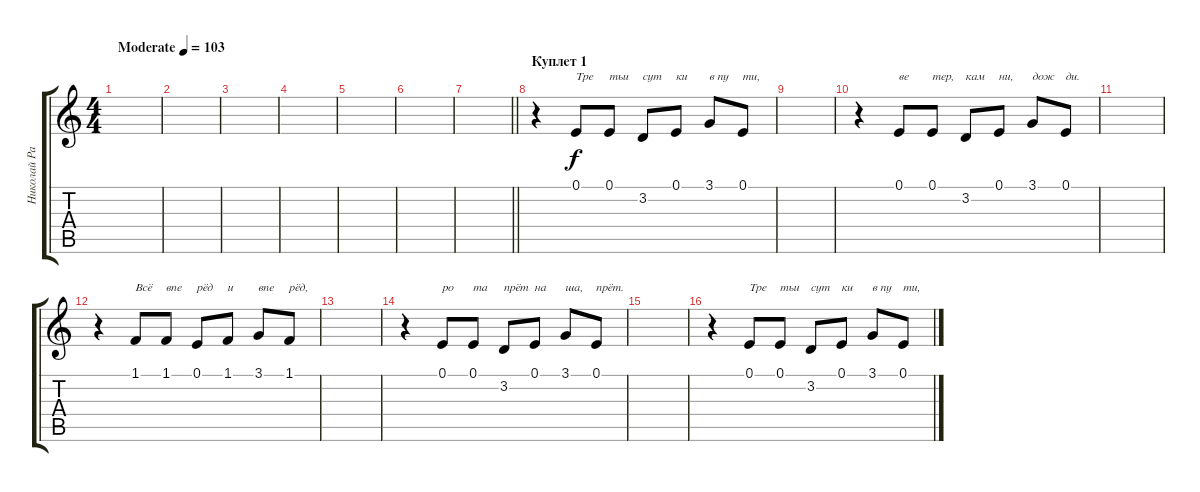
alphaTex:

\track ("Николай Расторгуев (вокал) + текст песни" "Николай Ра") {instrument lead6voice}
\staff {score tabs}
\tuning (E4 B3 G3 D3 A2 E2) {hide}
\ts (4 4)
\tempo (103 "Moderate")
\clef g2
\ks c
|
|
|
|
|
|
\barLineRight lightlight
|
\section ("" "Куплет 1")
r.4 0.1.8{txt "Тре"} 0.1.8{txt "тьи"} 3.2.8{txt "сут"} 0.1.8{txt "ки"} 3.1.8{txt "в пу"} 0.1.8{txt "ти,"} |
|
r.4 0.1.8{txt "ве"} 0.1.8{txt "тер,"} 3.2.8{txt "кам"} 0.1.8{txt "ни,"} 3.1.8{txt "дож"} 0.1.8{txt "ди."} |
|
r.4 1.1.8{txt "Всё"} 1.1.8{txt "впе"} 0.1.8{txt "рёд"} 1.1.8{txt "и"} 3.1.8{txt "впе"} 1.1.8{txt "рёд,"} |
|
r.4 0.1.8{txt "ро"} 0.1.8{txt "та"} 3.2.8{txt "прёт"} 0.1.8{txt "на"} 3.1.8{txt "ша,"} 0.1.8{txt "прёт."} |
|
r.4 0.1.8{txt "Тре"} 0.1.8{txt "тьи"} 3.2.8{txt "сут"} 0.1.8{txt "ки"} 3.1.8{txt "в пу"} 0.1.8{txt "ти,"}
